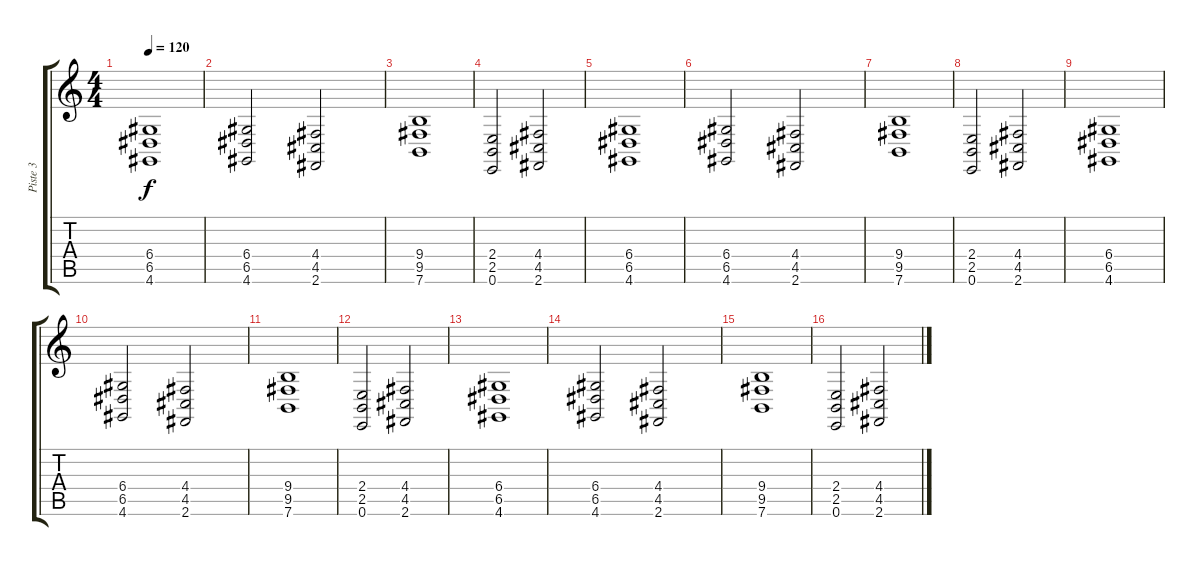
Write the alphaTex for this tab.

\track ("Piste 3" "Piste 3") {instrument pad8sweep}
\staff {score tabs}
\tuning (E4 B3 G3 D3 A2 E2) {hide}
\ts (4 4)
\tempo 120
\clef g2
\ks c
(6.4 6.5 4.6).1{dy f} |
(6.4 6.5 4.6).2 (4.4 4.5 2.6).2 |
(9.4 9.5 7.6).1 |
(2.4 2.5 0.6).2 (4.4 4.5 2.6).2 |
(6.4 6.5 4.6).1 |
(6.4 6.5 4.6).2 (4.4 4.5 2.6).2 |
(9.4 9.5 7.6).1 |
(2.4 2.5 0.6).2 (4.4 4.5 2.6).2 |
(6.4 6.5 4.6).1 |
(6.4 6.5 4.6).2 (4.4 4.5 2.6).2 |
(9.4 9.5 7.6).1 |
(2.4 2.5 0.6).2 (4.4 4.5 2.6).2 |
(6.4 6.5 4.6).1 |
(6.4 6.5 4.6).2 (4.4 4.5 2.6).2 |
(9.4 9.5 7.6).1 |
(2.4 2.5 0.6).2 (4.4 4.5 2.6).2
